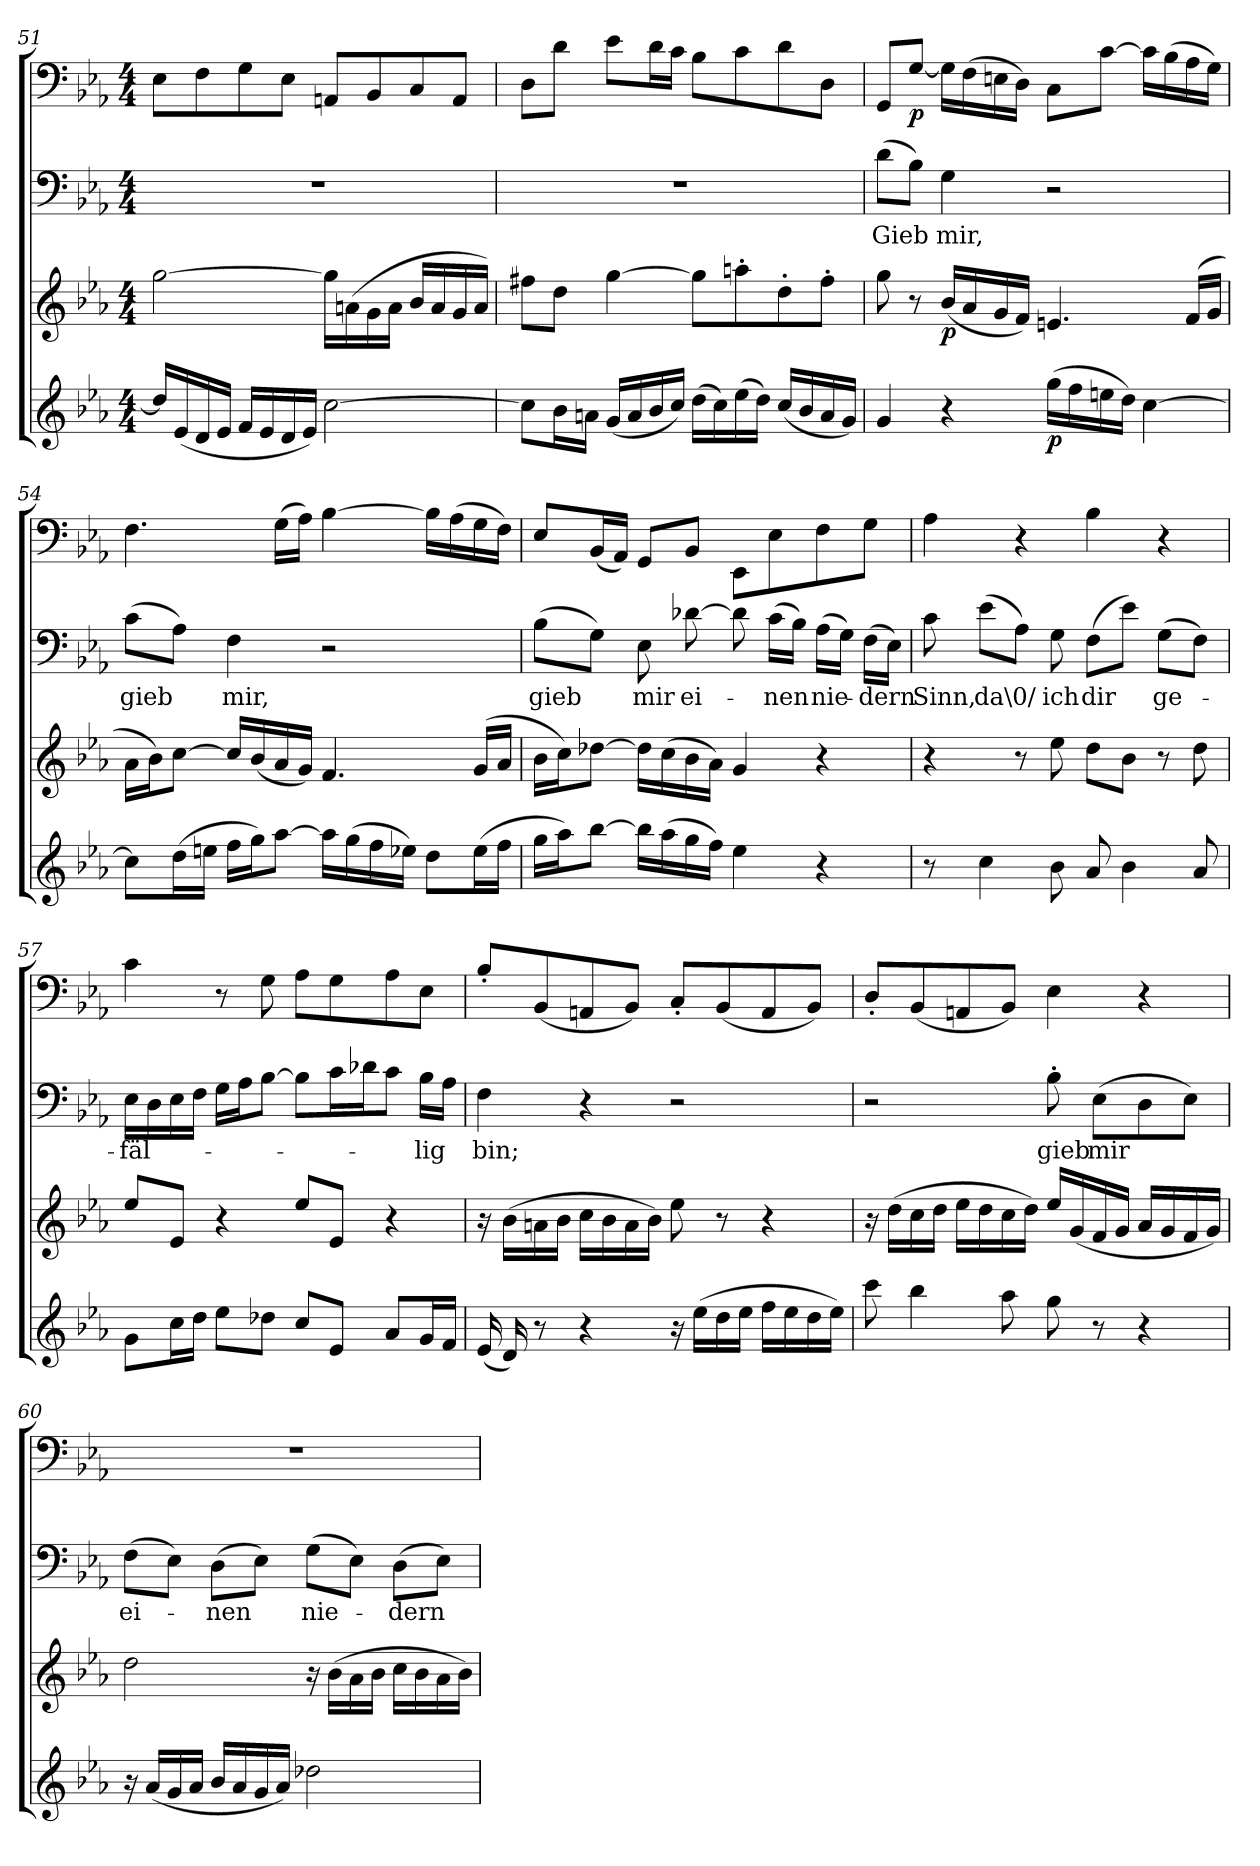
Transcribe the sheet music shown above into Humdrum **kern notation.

**kern	**dynam	**kern	**dynam	**kern	**text	**kern	**dynam
*part4	*part4	*part3	*part3	*part2	*part2	*part1	*part1
*staff4	*staff4	*staff3	*staff3	*staff2	*staff2	*staff1	*staff1
*clefG2	*	*clefG2	*	*clefF4	*	*clefF4	*
*k[b-e-a-]	*	*k[b-e-a-]	*	*k[b-e-a-]	*	*k[b-e-a-]	*
*E-:	*	*E-:	*	*E-:	*	*E-:	*
*M4/4	*	*M4/4	*	*M4/4	*	*M4/4	*
=51	=51	=51	=51	=51	=51	=51	=51
16dd/LL]	.	[2gg\	.	1r	.	8E-\L	.
(16e-/	.	.	.	.	.	.	.
16d/	.	.	.	.	.	8F\	.
16e-/JJ	.	.	.	.	.	.	.
16f/LL	.	.	.	.	.	8G\	.
16e-/	.	.	.	.	.	.	.
16d/	.	.	.	.	.	8E-\J	.
16e-/JJ)	.	.	.	.	.	.	.
[2cc\	.	16gg\LL]	.	.	.	8AAn/L	.
.	.	(16an\	.	.	.	.	.
.	.	16g\	.	.	.	8BB-/	.
.	.	16a\JJ	.	.	.	.	.
.	.	16b-/LL	.	.	.	8C/	.
.	.	16a/	.	.	.	.	.
.	.	16g/	.	.	.	8AA/J	.
.	.	16a/JJ)	.	.	.	.	.
=52	=52	=52	=52	=52	=52	=52	=52
8cc\L]	.	8ff#X\L	.	1r	.	8D\L	.
16b-\L	.	8dd\J	.	.	.	8d\J	.
16an\JJ	.	.	.	.	.	.	.
(16g/LL	.	[4gg\	.	.	.	8e-\L	.
16a/	.	.	.	.	.	.	.
16b-/	.	.	.	.	.	16d\L	.
16cc/JJ)	.	.	.	.	.	16c\JJ	.
(16dd\LL	.	8gg\L]	.	.	.	8B-\L	.
16cc\)	.	.	.	.	.	.	.
(16ee-\	.	8aan'\	.	.	.	8c\	.
16dd\JJ)	.	.	.	.	.	.	.
(16cc/LL	.	8dd'\	.	.	.	8d\	.
16b-/	.	.	.	.	.	.	.
16a/	.	8ff#'\J	.	.	.	8D\J	.
16g/JJ)	.	.	.	.	.	.	.
=53	=53	=53	=53	=53	=53	=53	=53
4g/	.	8gg\	.	(8d\L	Gieb	8GG/L	.
.	.	8r	.	8B-\J)	.	[8G/J	p
4r	.	(16b-/LL	p	4G\	mir,	16G\LL]	.
.	.	16a-/	.	.	.	(16F\	.
.	.	16g/	.	.	.	16En\	.
.	.	16f/JJ)	.	.	.	16D\JJ)	.
(16gg\LL	p	4.en/	.	2r	.	8C\L	.
16ff\	.	.	.	.	.	.	.
16een\	.	.	.	.	.	[8c\J	.
16dd\JJ)	.	.	.	.	.	.	.
[4cc\	.	.	.	.	.	16c\LL]	.
.	.	.	.	.	.	(16B-\	.
.	.	(16f/LL	.	.	.	16A-\	.
.	.	16g/JJ	.	.	.	16G\JJ)	.
=54	=54	=54	=54	=54	=54	=54	=54
8cc\L]	.	16a-\LL	.	(8c\L	gieb	4.F\	.
.	.	16b-\J)	.	.	.	.	.
(16dd\L	.	[8cc\J	.	8A-\J)	.	.	.
16een\JJ	.	.	.	.	.	.	.
16ff\LL	.	16cc/LL]	.	4F\	mir,	.	.
16gg\J)	.	(16b-/	.	.	.	.	.
[8aa-\J	.	16a-/	.	.	.	(16G\LL	.
.	.	16g/JJ)	.	.	.	16A-\JJ)	.
16aa-\LL]	.	4.f/	.	2r	.	[4B-\	.
(16gg\	.	.	.	.	.	.	.
16ff\	.	.	.	.	.	.	.
16ee-X\JJ)	.	.	.	.	.	.	.
8dd\L	.	.	.	.	.	16B-\LL]	.
.	.	.	.	.	.	(16A-\	.
(16ee-\L	.	(16g/LL	.	.	.	16G\	.
16ff\JJ	.	16a-/JJ	.	.	.	16F\JJ)	.
=55	=55	=55	=55	=55	=55	=55	=55
16gg\LL	.	16b-\LL	.	(8B-\L	gieb	8E-/L	.
16aa-\J)	.	16cc\J)	.	.	.	.	.
[8bb-\J	.	[8dd-X\J	.	8G\J)	.	(16BB-/L	.
.	.	.	.	.	.	16AA-/JJ)	.
16bb-\LL]	.	16dd-\LL]	.	8E-\	mir	8GG/L	.
(16aa-\	.	(16cc\	.	.	.	.	.
16gg\	.	16b-\	.	[8d-X\	ei-	8BB-/J	.
16ff\JJ)	.	16a-\JJ)	.	.	.	.	.
4ee-\	.	4g/	.	8d-\]	.	8EE-\L	.
.	.	.	.	(16c\LL	-nen	8E-\	.
.	.	.	.	16B-\JJ)	.	.	.
4r	.	4r	.	(16A-\LL	nie-	8F\	.
.	.	.	.	16G\JJ)	.	.	.
.	.	.	.	(16F\LL	-dern	8G\J	.
.	.	.	.	16E-\JJ)	.	.	.
=56	=56	=56	=56	=56	=56	=56	=56
8r	.	4r	.	8c\	Sinn,	4A-\	.
4cc\	.	.	.	(8e-\L	da\0/	.	.
.	.	8r	.	8A-\J)	.	4r	.
8b-\	.	8ee-\	.	8G\	ich	.	.
8a-/	.	8dd\L	.	(8F\L	dir	4B-\	.
4b-\	.	8b-\J	.	8e-\J)	.	.	.
.	.	8r	.	(8G\L	ge-	4r	.
8a-/	.	8dd\	.	8F\J)	.	.	.
=57	=57	=57	=57	=57	=57	=57	=57
8g\L	.	8ee-/L	.	16E-\LL	-fäl-	4c\	.
.	.	.	.	16D\	.	.	.
16cc\L	.	8e-/J	.	16E-\	.	.	.
16dd\JJ	.	.	.	16F\JJ	.	.	.
8ee-\L	.	4r	.	16G\LL	.	8r	.
.	.	.	.	16A-\J	.	.	.
8dd-X\J	.	.	.	[8B-\J	.	8G\	.
8cc/L	.	8ee-/L	.	8B-\L]	.	8A-\L	.
8e-/J	.	8e-/J	.	16c\L	.	8G\	.
.	.	.	.	16d-X\J	.	.	.
8a-/L	.	4r	.	8c\J	.	8A-\	.
16g/L	.	.	.	16B-\LL	-lig	8E-\J	.
16f/JJ	.	.	.	16A-\JJ	.	.	.
=58	=58	=58	=58	=58	=58	=58	=58
(16e-/	.	16r	.	4F\	bin;	8B-'/L	.
16d/)	.	(16b-\LL	.	.	.	.	.
8r	.	16an\	.	.	.	(8BB-/	.
.	.	16b-\JJ	.	.	.	.	.
4r	.	16cc\LL	.	4r	.	8AAn/	.
.	.	16b-\	.	.	.	.	.
.	.	16a\	.	.	.	8BB-/J)	.
.	.	16b-\JJ)	.	.	.	.	.
16r	.	8ee-\	.	2r	.	8C'/L	.
(16ee-\LL	.	.	.	.	.	.	.
16dd\	.	8r	.	.	.	(8BB-/	.
16ee-\JJ	.	.	.	.	.	.	.
16ff\LL	.	4r	.	.	.	8AA/	.
16ee-\	.	.	.	.	.	.	.
16dd\	.	.	.	.	.	8BB-/J)	.
16ee-\JJ)	.	.	.	.	.	.	.
=59	=59	=59	=59	=59	=59	=59	=59
8ccc\	.	16r	.	2r	.	8D'/L	.
.	.	(16dd\LL	.	.	.	.	.
4bb-\	.	16cc\	.	.	.	(8BB-/	.
.	.	16dd\JJ	.	.	.	.	.
.	.	16ee-\LL	.	.	.	8AAn/	.
.	.	16dd\	.	.	.	.	.
8aa-\	.	16cc\	.	.	.	8BB-/J)	.
.	.	16dd\JJ)	.	.	.	.	.
8gg\	.	16ee-/LL	.	8B-'\	gieb	4E-\	.
.	.	(16g/	.	.	.	.	.
8r	.	16f/	.	(8E-\L	mir	.	.
.	.	16g/JJ	.	.	.	.	.
4r	.	16a-/LL	.	8D\	.	4r	.
.	.	16g/	.	.	.	.	.
.	.	16f/	.	8E-\J)	.	.	.
.	.	16g/JJ)	.	.	.	.	.
=60	=60	=60	=60	=60	=60	=60	=60
16r	.	2dd\	.	(8F\L	ei-	1r	.
(16a-/LL	.	.	.	.	.	.	.
16g/	.	.	.	8E-\J)	.	.	.
16a-/JJ	.	.	.	.	.	.	.
16b-/LL	.	.	.	(8D\L	-nen	.	.
16a-/	.	.	.	.	.	.	.
16g/	.	.	.	8E-\J)	.	.	.
16a-/JJ)	.	.	.	.	.	.	.
2dd-X\	.	16r	.	(8G\L	nie-	.	.
.	.	(16b-\LL	.	.	.	.	.
.	.	16a-\	.	8E-\J)	.	.	.
.	.	16b-\JJ	.	.	.	.	.
.	.	16cc\LL	.	(8D\L	-dern	.	.
.	.	16b-\	.	.	.	.	.
.	.	16a-\	.	8E-\J)	.	.	.
.	.	16b-\JJ)	.	.	.	.	.
=	=	=	=	=	=	=	=
*-	*-	*-	*-	*-	*-	*-	*-
